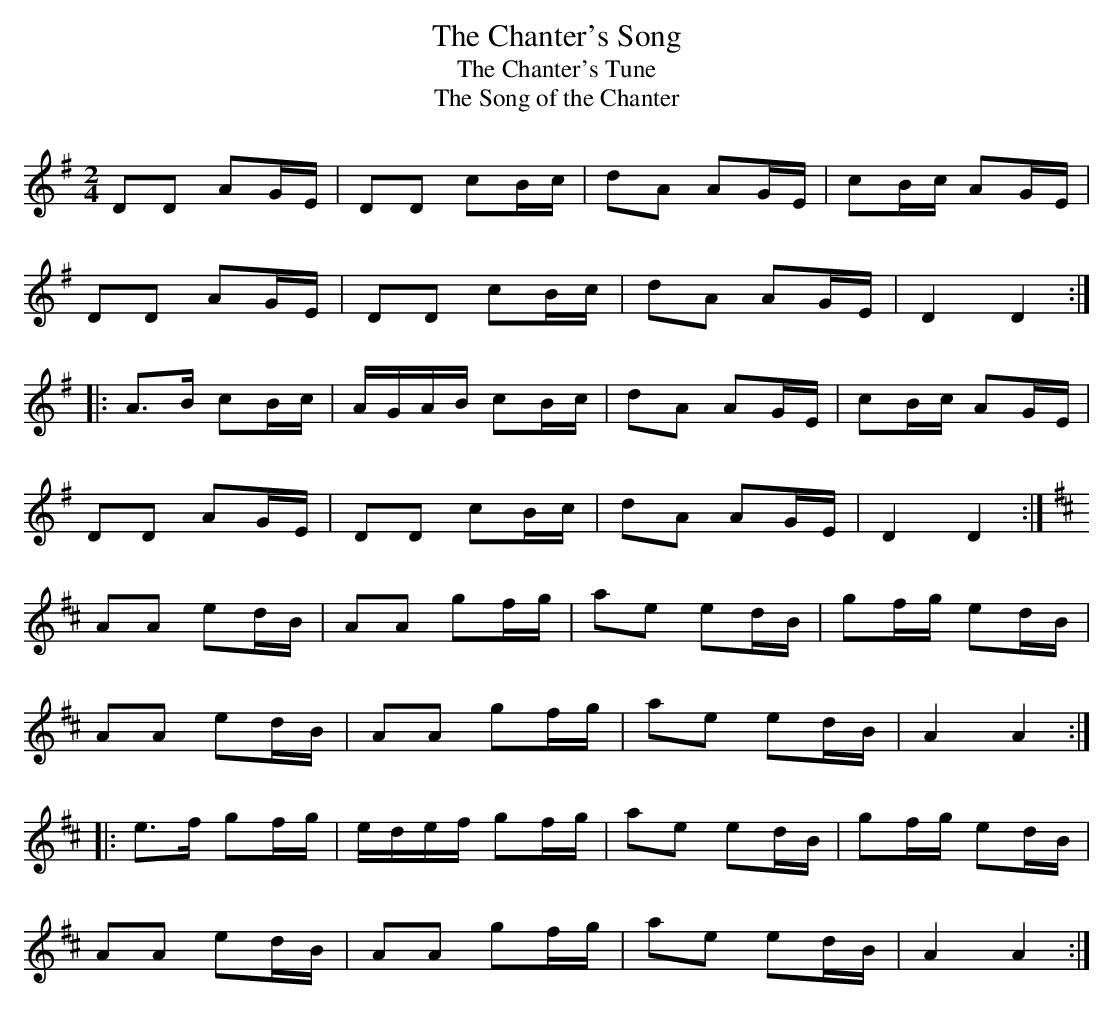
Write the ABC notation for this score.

X:1
T:Chanter's Song, The
T:Chanter's Tune, The
T:Song of the Chanter, The
M:2/4
L:1/8
K:Dmix
DD AG/E/|DD cB/c/|dA AG/E/|cB/c/ AG/E/|!
DD AG/E/|DD cB/c/|dA AG/E/|D2 D2:|!
|:A>B cB/c/|A/G/A/B/ cB/c/|dA AG/E/|cB/c/ AG/E/|!
DD AG/E/|DD cB/c/|dA AG/E/|D2 D2:|!
K:Amix
AA ed/B/|AA gf/g/|ae ed/B/|gf/g/ ed/B/|!
AA ed/B/|AA gf/g/|ae ed/B/|A2 A2:|!
|:e>f gf/g/|e/d/e/f/ gf/g/|ae ed/B/|gf/g/ ed/B/|!
AA ed/B/|AA gf/g/|ae ed/B/|A2 A2:|!
